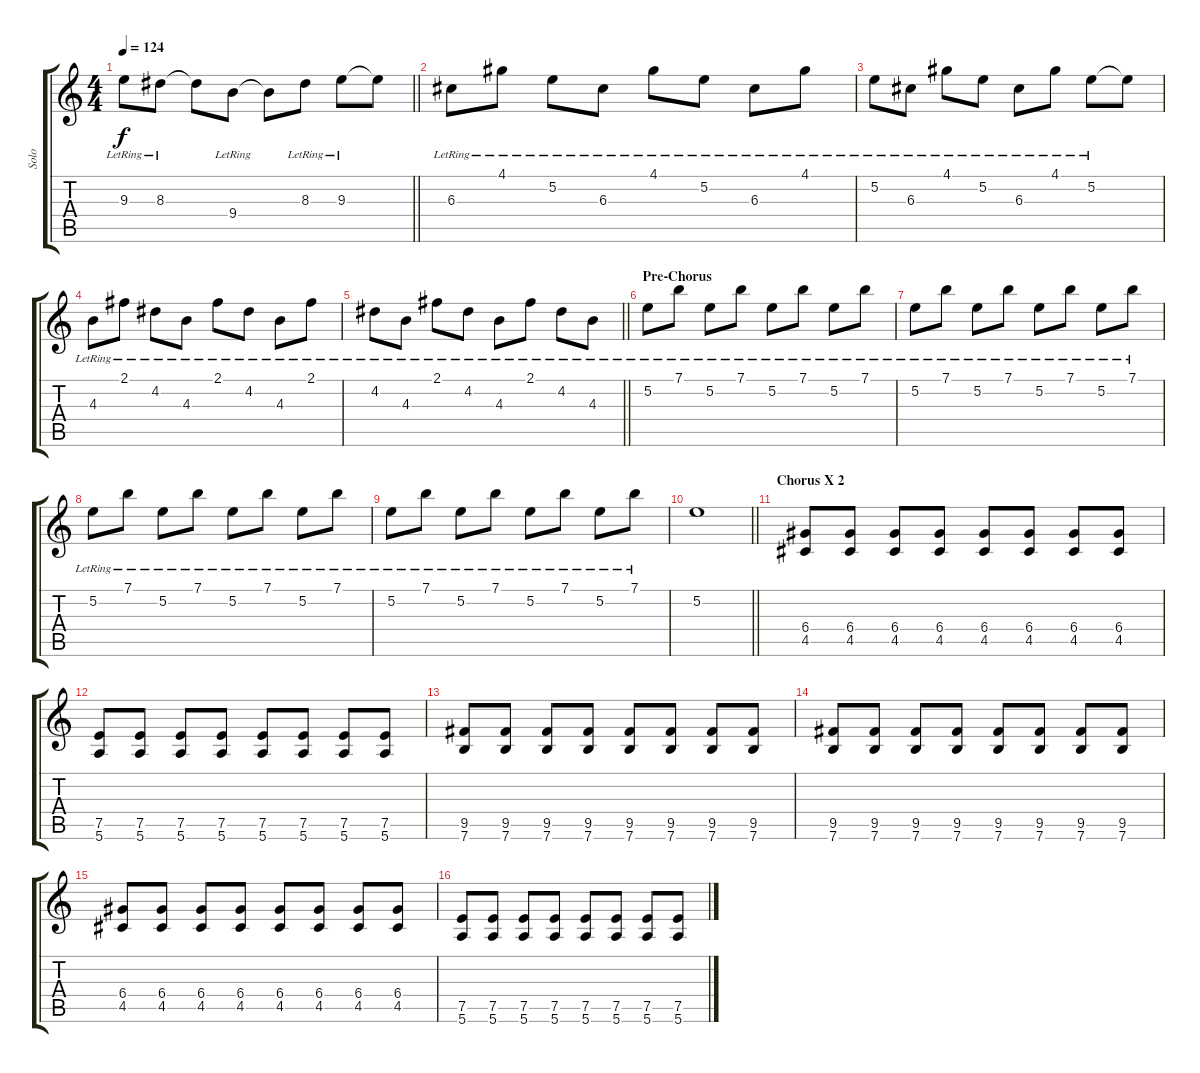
\track ("Solo" "Solo") {instrument electricguitarclean}
\staff {score tabs}
\tuning (E4 B3 G3 D3 A2 E2) {hide}
\ts (4 4)
\tempo 124
\clef g2
\barLineRight lightlight
\ks c
9.3{lr}.8{dy f} 8.3{lr}.8 8.3{t}.8 9.4{lr}.8 9.4{t}.8 8.3{lr}.8 9.3{lr}.8 9.3{t}.8 |
6.3{lr}.8{instrument electricguitarclean} 4.1{lr}.8 5.2{lr}.8 6.3{lr}.8 4.1{lr}.8 5.2{lr}.8 6.3{lr}.8 4.1{lr}.8 |
5.2{lr}.8 6.3{lr}.8 4.1{lr}.8 5.2{lr}.8 6.3{lr}.8 4.1{lr}.8 5.2{lr}.8 5.2{t}.8 |
4.3{lr}.8 2.1{lr}.8 4.2{lr}.8 4.3{lr}.8 2.1{lr}.8 4.2{lr}.8 4.3{lr}.8 2.1{lr}.8 |
\barLineRight lightlight
4.2{lr}.8 4.3{lr}.8 2.1{lr}.8 4.2{lr}.8 4.3{lr}.8 2.1{lr}.8 4.2{lr}.8 4.3{lr}.8 |
\section ("" "Pre-Chorus")
5.2{lr}.8 7.1{lr}.8 5.2{lr}.8 7.1{lr}.8 5.2{lr}.8 7.1{lr}.8 5.2{lr}.8 7.1{lr}.8 |
5.2{lr}.8 7.1{lr}.8 5.2{lr}.8 7.1{lr}.8 5.2{lr}.8 7.1{lr}.8 5.2{lr}.8 7.1{lr}.8 |
5.2{lr}.8 7.1{lr}.8 5.2{lr}.8 7.1{lr}.8 5.2{lr}.8 7.1{lr}.8 5.2{lr}.8 7.1{lr}.8 |
5.2{lr}.8 7.1{lr}.8 5.2{lr}.8 7.1{lr}.8 5.2{lr}.8 7.1{lr}.8 5.2{lr}.8 7.1{lr}.8 |
\barLineRight lightlight
5.2.1 |
\section ("" "Chorus X 2")
(6.4 4.5).8{instrument overdrivenguitar} (6.4 4.5).8 (6.4 4.5).8 (6.4 4.5).8 (6.4 4.5).8 (6.4 4.5).8 (6.4 4.5).8 (6.4 4.5).8 |
(7.5 5.6).8 (7.5 5.6).8 (7.5 5.6).8 (7.5 5.6).8 (7.5 5.6).8 (7.5 5.6).8 (7.5 5.6).8 (7.5 5.6).8 |
(9.5 7.6).8 (9.5 7.6).8 (9.5 7.6).8 (9.5 7.6).8 (9.5 7.6).8 (9.5 7.6).8 (9.5 7.6).8 (9.5 7.6).8 |
(9.5 7.6).8 (9.5 7.6).8 (9.5 7.6).8 (9.5 7.6).8 (9.5 7.6).8 (9.5 7.6).8 (9.5 7.6).8 (9.5 7.6).8 |
(6.4 4.5).8{instrument overdrivenguitar} (6.4 4.5).8 (6.4 4.5).8 (6.4 4.5).8 (6.4 4.5).8 (6.4 4.5).8 (6.4 4.5).8 (6.4 4.5).8 |
(7.5 5.6).8 (7.5 5.6).8 (7.5 5.6).8 (7.5 5.6).8 (7.5 5.6).8 (7.5 5.6).8 (7.5 5.6).8 (7.5 5.6).8
